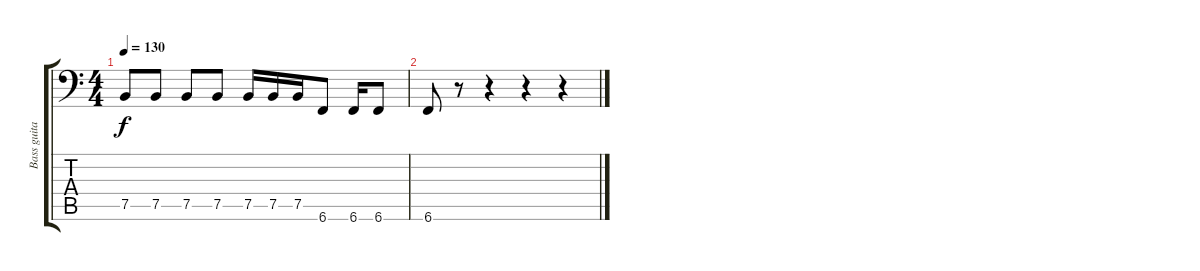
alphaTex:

\track ("Bass guitar" "Bass guita") {instrument electricbassfinger}
\staff {score tabs}
\tuning (C3 G2 D2 A1 E1 B0) {hide}
\ts (4 4)
\tempo 130
\clef f4
\ks c
7.5.8{dy f} 7.5.8 7.5.8 7.5.8 7.5.16 7.5.16 7.5.16 6.6.8 6.6.16 6.6.8 |
6.6.8 r.8 r.4 r.4 r.4
